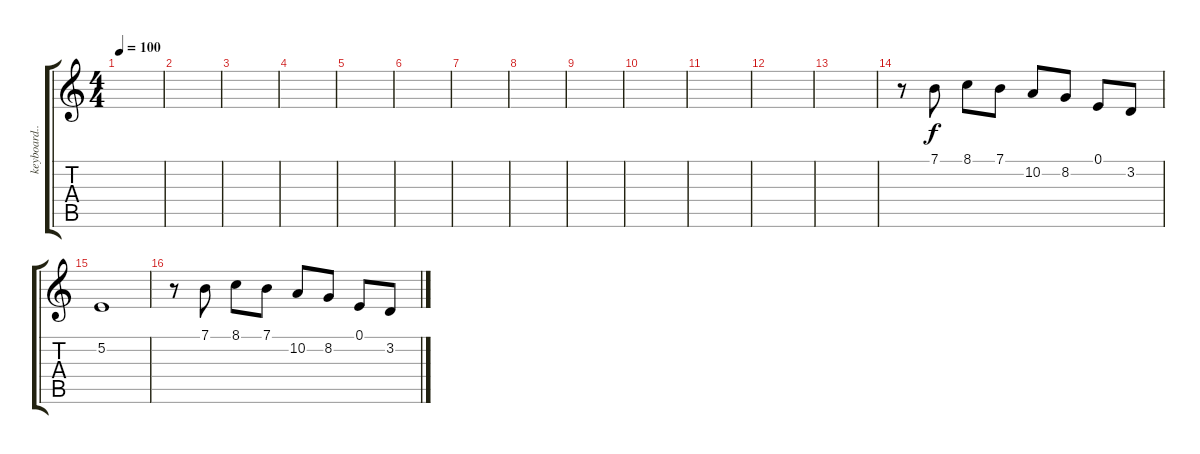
\track ("keyboard..," "keyboard..") {instrument pad4choir}
\staff {score tabs}
\tuning (E4 B3 G3 D3 A2 E2) {hide}
\ts (4 4)
\tempo 100
\clef g2
\ks c
|
|
|
|
|
|
|
|
|
|
|
|
|
r.8 7.1.8 8.1.8 7.1.8 10.2.8 8.2.8 0.1.8 3.2.8 |
5.2.1 |
r.8 7.1.8 8.1.8 7.1.8 10.2.8 8.2.8 0.1.8 3.2.8
